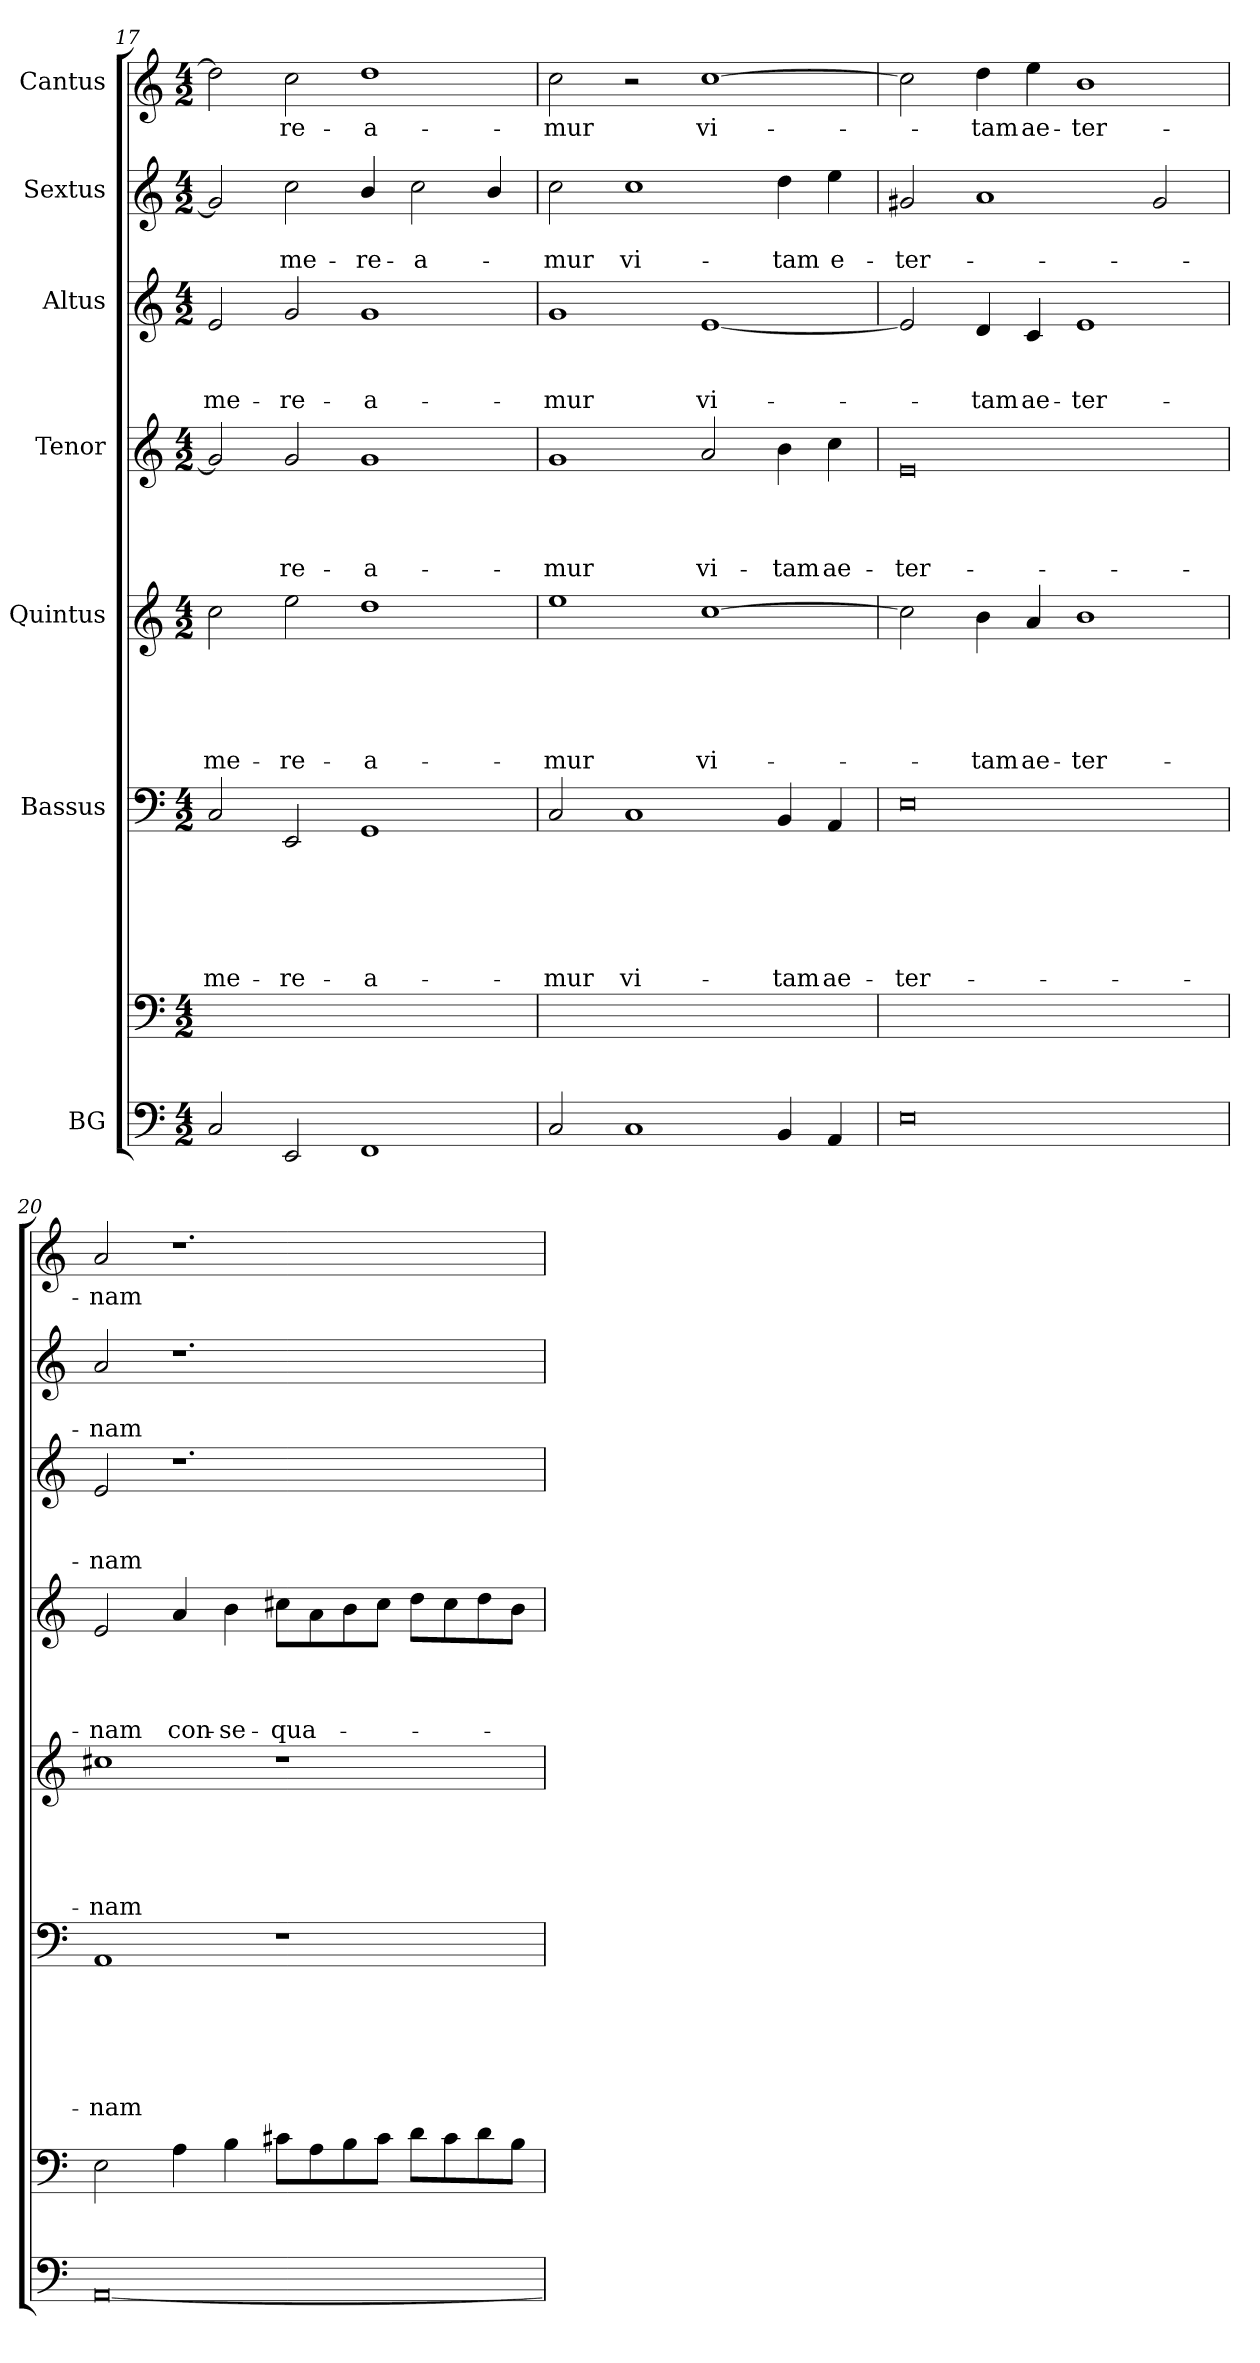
**kern	**kern	**kern	**text	**text	**text	**text	**text	**text	**kern	**text	**text	**text	**text	**text	**kern	**text	**text	**text	**text	**kern	**text	**text	**text	**kern	**text	**text	**kern	**text
*part7	*part7	*part6	*part6	*part6	*part6	*part6	*part6	*part6	*part5	*part5	*part5	*part5	*part5	*part5	*part4	*part4	*part4	*part4	*part4	*part3	*part3	*part3	*part3	*part2	*part2	*part2	*part1	*part1
*staff8	*staff7	*staff6	*staff6	*staff6	*staff6	*staff6	*staff6	*staff6	*staff5	*staff5	*staff5	*staff5	*staff5	*staff5	*staff4	*staff4	*staff4	*staff4	*staff4	*staff3	*staff3	*staff3	*staff3	*staff2	*staff2	*staff2	*staff1	*staff1
*I"BG	*	*I"Bassus	*	*	*	*	*	*	*I"Quintus	*	*	*	*	*	*I"Tenor	*	*	*	*	*I"Altus	*	*	*	*I"Sextus	*	*	*I"Cantus	*
*clefF4	*clefF4	*clefF4	*	*	*	*	*	*	*clefG2	*	*	*	*	*	*clefG2	*	*	*	*	*clefG2	*	*	*	*clefG2	*	*	*clefG2	*
*	*	*	*	*	*	*	*	*	*ITrd7c12	*	*	*	*	*	*ITrd7c12	*	*	*	*	*	*	*	*	*	*	*	*	*
*k[]	*k[]	*k[]	*	*	*	*	*	*	*k[]	*	*	*	*	*	*k[]	*	*	*	*	*k[]	*	*	*	*k[]	*	*	*k[]	*
*C:	*C:	*C:	*	*	*	*	*	*	*C:	*	*	*	*	*	*C:	*	*	*	*	*C:	*	*	*	*C:	*	*	*C:	*
*M4/2	*M4/2	*M4/2	*	*	*	*	*	*	*M4/2	*	*	*	*	*	*M4/2	*	*	*	*	*M4/2	*	*	*	*M4/2	*	*	*M4/2	*
=17	=17	=17	=17	=17	=17	=17	=17	=17	=17	=17	=17	=17	=17	=17	=17	=17	=17	=17	=17	=17	=17	=17	=17	=17	=17	=17	=17	=17
!	!	!	!	!	!	!	!	!LO:LY:b	!	!	!	!	!	!LO:LY:b	!	!	!	!	!	!	!	!	!LO:LY:b	!	!	!	!	!
2C/	0ryy	2C/	.	.	.	.	.	me-	2c\	.	.	.	.	me-	2G/]	.	.	.	.	2e/	.	.	me-	2g/]	.	.	2dd\]	.
!	!	!	!	!	!	!	!	!LO:LY:b	!	!	!	!	!	!LO:LY:b	!	!	!	!	!LO:LY:b	!	!	!	!LO:LY:b	!	!	!LO:LY:b	!	!LO:LY:b
2EE/	.	2EE/	.	.	.	.	.	-re-	2e\	.	.	.	.	-re-	2G/	.	.	.	-re-	2g/	.	.	-re-	2cc\	.	me-	2cc\	-re-
!	!	!	!	!	!	!	!	!LO:LY:b	!	!	!	!	!	!LO:LY:b	!	!	!	!	!LO:LY:b	!	!	!	!LO:LY:b	!	!	!LO:LY:b	!	!LO:LY:b
1FF	.	1GG	.	.	.	.	.	-a-	1d	.	.	.	.	-a-	1G	.	.	.	-a-	1g	.	.	-a-	4b/	.	-re-	1dd	-a-
!	!	!	!	!	!	!	!	!	!	!	!	!	!	!	!	!	!	!	!	!	!	!	!	!	!	!LO:LY:b	!	!
.	.	.	.	.	.	.	.	.	.	.	.	.	.	.	.	.	.	.	.	.	.	.	.	2cc\	.	-a-	.	.
.	.	.	.	.	.	.	.	.	.	.	.	.	.	.	.	.	.	.	.	.	.	.	.	4b/	.	.	.	.
=18	=18	=18	=18	=18	=18	=18	=18	=18	=18	=18	=18	=18	=18	=18	=18	=18	=18	=18	=18	=18	=18	=18	=18	=18	=18	=18	=18	=18
!	!	!	!	!	!	!	!	!LO:LY:b	!	!	!	!	!	!LO:LY:b	!	!	!	!	!LO:LY:b	!	!	!	!LO:LY:b	!	!	!LO:LY:b	!	!LO:LY:b
2C/	0ryy	2C/	.	.	.	.	.	-mur	1e	.	.	.	.	-mur	1G	.	.	.	-mur	1g	.	.	-mur	2cc\	.	-mur	2cc\	-mur
!	!	!	!	!	!	!	!	!LO:LY:b	!	!	!	!	!	!	!	!	!	!	!	!	!	!	!	!	!	!LO:LY:b	!	!
1C	.	1C	.	.	.	.	.	vi-	.	.	.	.	.	.	.	.	.	.	.	.	.	.	.	1cc	.	vi-	2r	.
!	!	!	!	!	!	!	!	!	!	!	!	!	!	!LO:LY:b	!	!	!	!	!LO:LY:b	!	!	!	!LO:LY:b	!	!	!	!	!LO:LY:b
.	.	.	.	.	.	.	.	.	[>1c	.	.	.	.	vi-	2A/	.	.	.	vi-	[<1e	.	.	vi-	.	.	.	[>1cc	vi-
!	!	!	!	!	!	!	!	!LO:LY:b	!	!	!	!	!	!	!	!	!	!	!LO:LY:b	!	!	!	!	!	!	!LO:LY:b	!	!
4BB/	.	4BB/	.	.	.	.	.	-tam	.	.	.	.	.	.	4B\	.	.	.	-tam	.	.	.	.	4dd\	.	-tam	.	.
!	!	!	!	!	!	!	!	!LO:LY:b	!	!	!	!	!	!	!	!	!	!	!LO:LY:b	!	!	!	!	!	!	!LO:LY:b	!	!
4AA/	.	4AA/	.	.	.	.	.	ae-	.	.	.	.	.	.	4c\	.	.	.	ae-	.	.	.	.	4ee\	.	e-	.	.
!!LO:PB:g=z
=19	=19	=19	=19	=19	=19	=19	=19	=19	=19	=19	=19	=19	=19	=19	=19	=19	=19	=19	=19	=19	=19	=19	=19	=19	=19	=19	=19	=19
!	!	!	!	!	!	!	!	!LO:LY:b	!	!	!	!	!	!	!	!	!	!	!LO:LY:b	!	!	!	!	!	!	!LO:LY:b	!	!
0E	0ryy	0E	.	.	.	.	.	-ter-	2c\]	.	.	.	.	.	0E	.	.	.	-ter-	2e/]	.	.	.	2g#X/	.	-ter-	2cc\]	.
!	!	!	!	!	!	!	!	!	!	!	!	!	!	!LO:LY:b	!	!	!	!	!	!	!	!	!LO:LY:b	!	!	!	!	!LO:LY:b
.	.	.	.	.	.	.	.	.	4B\	.	.	.	.	-tam	.	.	.	.	.	4d/	.	.	-tam	1a	.	.	4dd\	-tam
!	!	!	!	!	!	!	!	!	!	!	!	!	!	!LO:LY:b	!	!	!	!	!	!	!	!	!LO:LY:b	!	!	!	!	!LO:LY:b
.	.	.	.	.	.	.	.	.	4A/	.	.	.	.	ae-	.	.	.	.	.	4c/	.	.	ae-	.	.	.	4ee\	ae-
!	!	!	!	!	!	!	!	!	!	!	!	!	!	!LO:LY:b	!	!	!	!	!	!	!	!	!LO:LY:b	!	!	!	!	!LO:LY:b
.	.	.	.	.	.	.	.	.	1B	.	.	.	.	-ter-	.	.	.	.	.	1e	.	.	-ter-	.	.	.	1b	-ter-
.	.	.	.	.	.	.	.	.	.	.	.	.	.	.	.	.	.	.	.	.	.	.	.	2g#i/	.	.	.	.
=20	=20	=20	=20	=20	=20	=20	=20	=20	=20	=20	=20	=20	=20	=20	=20	=20	=20	=20	=20	=20	=20	=20	=20	=20	=20	=20	=20	=20
!	!	!	!	!	!	!	!	!LO:LY:b	!	!	!	!	!	!LO:LY:b	!	!	!	!	!LO:LY:b	!	!	!	!LO:LY:b	!	!	!LO:LY:b	!	!LO:LY:b
[<0AA	2E\	1AA	.	.	.	.	.	-nam	1c#X	.	.	.	.	-nam	2E/	.	.	.	-nam	2e/	.	.	-nam	2a/	.	-nam	2a/	-nam
!	!	!	!	!	!	!	!	!	!	!	!	!	!	!	!	!	!	!	!LO:LY:b	!	!	!	!	!	!	!	!	!
.	4A\	.	.	.	.	.	.	.	.	.	.	.	.	.	4A/	.	.	.	con-	1.r	.	.	.	1.r	.	.	1.r	.
!	!	!	!	!	!	!	!	!	!	!	!	!	!	!	!	!	!	!	!LO:LY:b	!	!	!	!	!	!	!	!	!
.	4B\	.	.	.	.	.	.	.	.	.	.	.	.	.	4B\	.	.	.	-se-	.	.	.	.	.	.	.	.	.
!	!	!	!	!	!	!	!	!	!	!	!	!	!	!	!	!	!	!	!LO:LY:b	!	!	!	!	!	!	!	!	!
.	8c#X\L	1r	.	.	.	.	.	.	1r	.	.	.	.	.	8c#X\L	.	.	.	-qua-	.	.	.	.	.	.	.	.	.
.	8A\	.	.	.	.	.	.	.	.	.	.	.	.	.	8A\	.	.	.	.	.	.	.	.	.	.	.	.	.
.	8B\	.	.	.	.	.	.	.	.	.	.	.	.	.	8B\	.	.	.	.	.	.	.	.	.	.	.	.	.
.	8c#\J	.	.	.	.	.	.	.	.	.	.	.	.	.	8c#\J	.	.	.	.	.	.	.	.	.	.	.	.	.
.	8d\L	.	.	.	.	.	.	.	.	.	.	.	.	.	8d\L	.	.	.	.	.	.	.	.	.	.	.	.	.
.	8c#\	.	.	.	.	.	.	.	.	.	.	.	.	.	8c#\	.	.	.	.	.	.	.	.	.	.	.	.	.
.	8d\	.	.	.	.	.	.	.	.	.	.	.	.	.	8d\	.	.	.	.	.	.	.	.	.	.	.	.	.
.	8B\J	.	.	.	.	.	.	.	.	.	.	.	.	.	8B\J	.	.	.	.	.	.	.	.	.	.	.	.	.
=	=	=	=	=	=	=	=	=	=	=	=	=	=	=	=	=	=	=	=	=	=	=	=	=	=	=	=	=
*-	*-	*-	*-	*-	*-	*-	*-	*-	*-	*-	*-	*-	*-	*-	*-	*-	*-	*-	*-	*-	*-	*-	*-	*-	*-	*-	*-	*-
